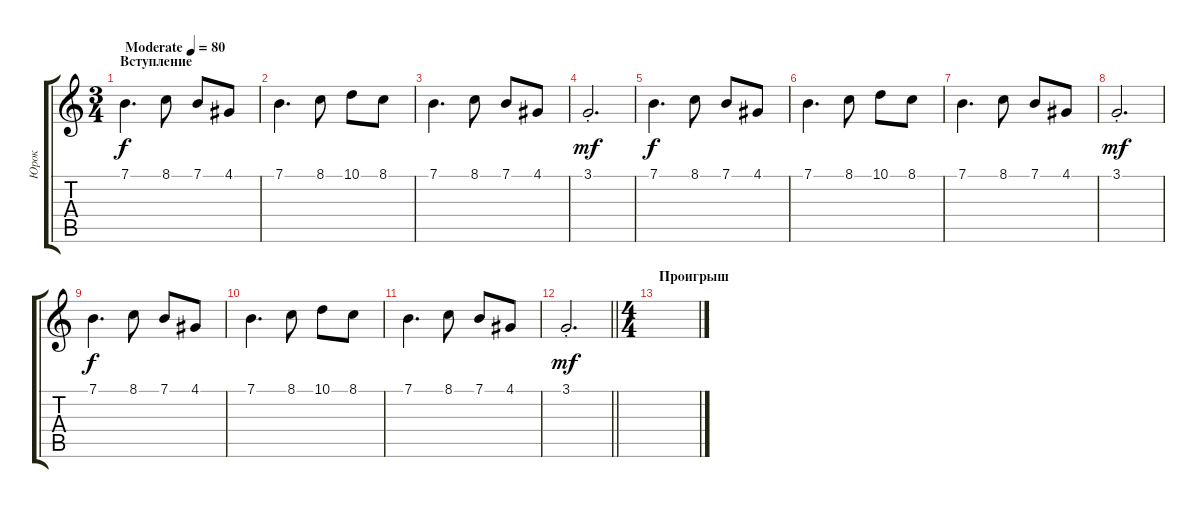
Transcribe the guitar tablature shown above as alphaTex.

\track ("Юрок" "Юрок") {instrument clarinet}
\staff {score tabs}
\tuning (E4 B3 G3 D3 A2 D2) {hide}
\ts (3 4)
\section ("" "Вступление")
\tempo (80 "Moderate")
\clef g2
\ks c
7.1.4{d dy f volume 13 instrument clarinet} 8.1.8 7.1.8 4.1.8 |
7.1.4{d} 8.1.8 10.1.8 8.1.8 |
7.1.4{d} 8.1.8 7.1.8 4.1.8 |
3.1{st}.2{d dy mf volume 5} |
7.1.4{d dy f volume 13} 8.1.8 7.1.8 4.1.8 |
7.1.4{d} 8.1.8 10.1.8 8.1.8 |
7.1.4{d} 8.1.8 7.1.8 4.1.8 |
3.1{st}.2{d dy mf volume 5} |
7.1.4{d dy f volume 13} 8.1.8 7.1.8 4.1.8 |
7.1.4{d} 8.1.8 10.1.8 8.1.8 |
7.1.4{d} 8.1.8 7.1.8 4.1.8 |
\barLineRight lightlight
3.1{st}.2{d dy mf volume 5} |
\ts (4 4)
\section ("" "Проигрыш")
